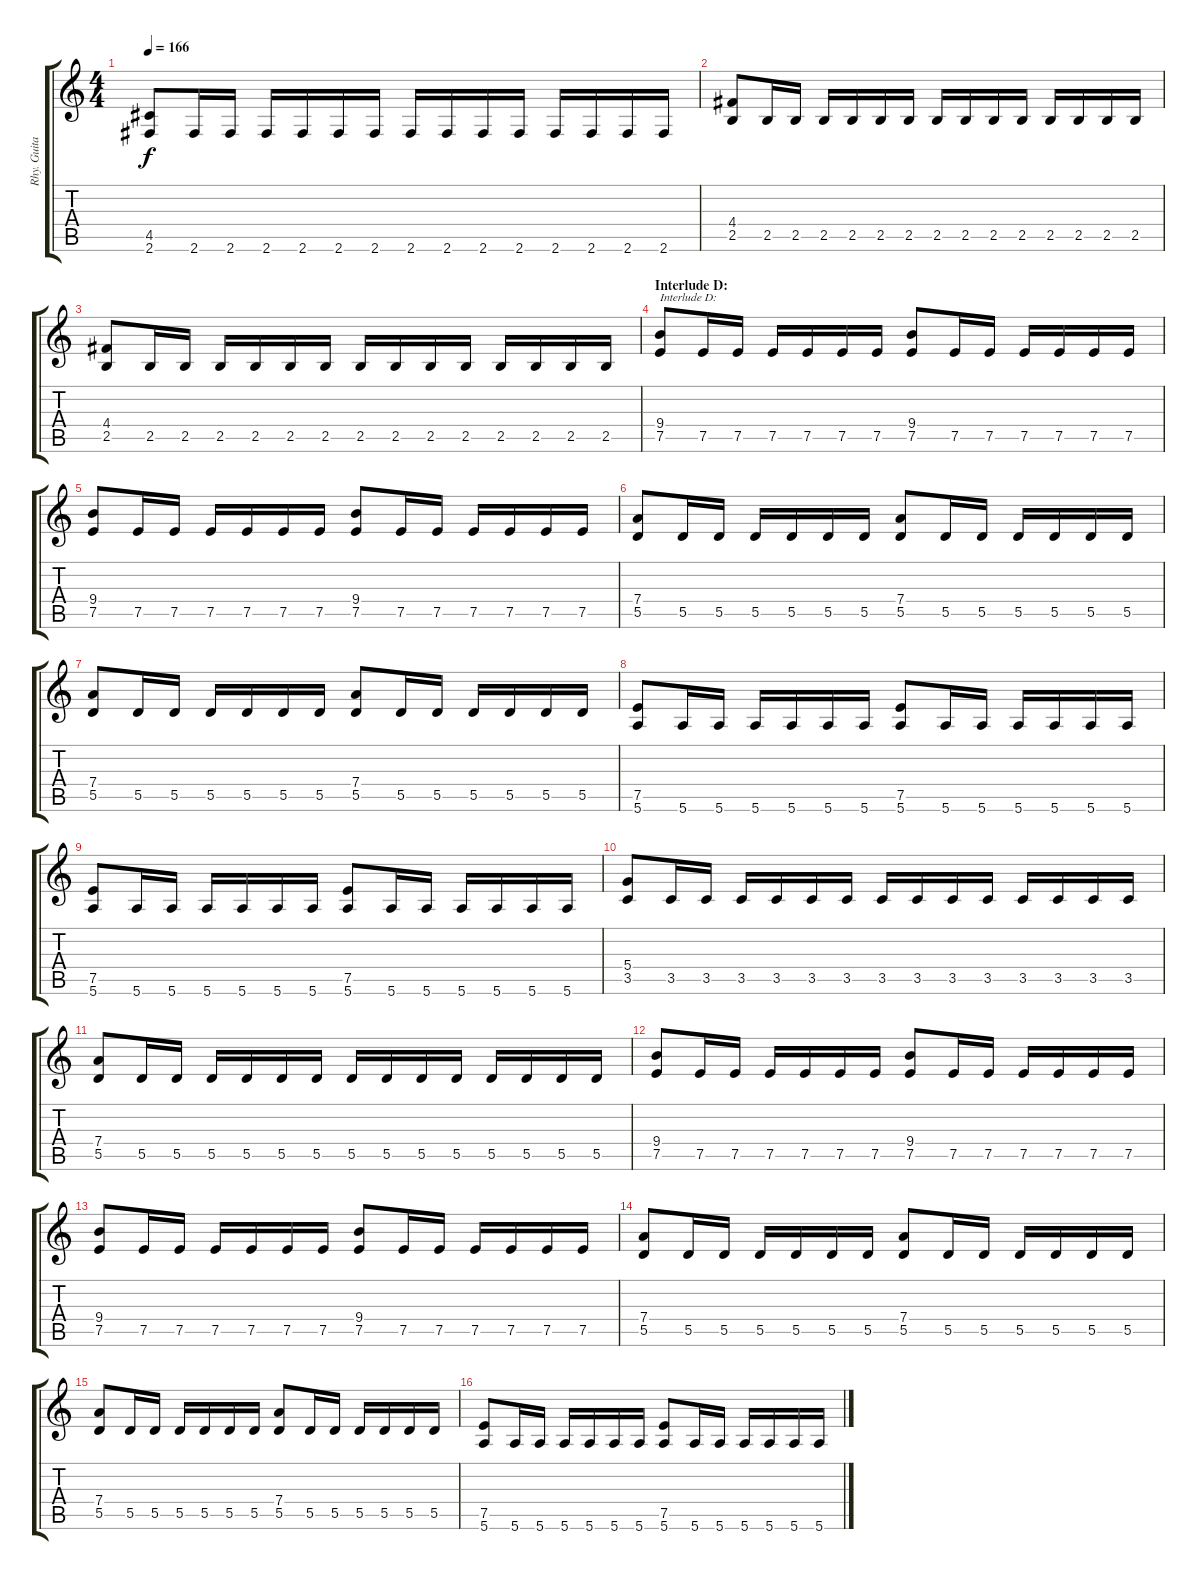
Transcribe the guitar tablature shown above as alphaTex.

\track ("Rhy. Guitar II" "Rhy. Guita") {instrument distortionguitar}
\staff {score tabs}
\tuning (E4 B3 G3 D3 A2 E2) {hide}
\ts (4 4)
\tempo 166
\clef g2
\ks c
(4.5 2.6).8{dy f} 2.6.16 2.6.16 2.6.16 2.6.16 2.6.16 2.6.16 2.6.16 2.6.16 2.6.16 2.6.16 2.6.16 2.6.16 2.6.16 2.6.16 |
(4.4 2.5).8 2.5.16 2.5.16 2.5.16 2.5.16 2.5.16 2.5.16 2.5.16 2.5.16 2.5.16 2.5.16 2.5.16 2.5.16 2.5.16 2.5.16 |
(4.4 2.5).8 2.5.16 2.5.16 2.5.16 2.5.16 2.5.16 2.5.16 2.5.16 2.5.16 2.5.16 2.5.16 2.5.16 2.5.16 2.5.16 2.5.16 |
\section ("" "Interlude D:")
(9.4 7.5).8{txt "Interlude D:"} 7.5.16 7.5.16 7.5.16 7.5.16 7.5.16 7.5.16 (9.4 7.5).8 7.5.16 7.5.16 7.5.16 7.5.16 7.5.16 7.5.16 |
(9.4 7.5).8 7.5.16 7.5.16 7.5.16 7.5.16 7.5.16 7.5.16 (9.4 7.5).8 7.5.16 7.5.16 7.5.16 7.5.16 7.5.16 7.5.16 |
(7.4 5.5).8 5.5.16 5.5.16 5.5.16 5.5.16 5.5.16 5.5.16 (7.4 5.5).8 5.5.16 5.5.16 5.5.16 5.5.16 5.5.16 5.5.16 |
(7.4 5.5).8 5.5.16 5.5.16 5.5.16 5.5.16 5.5.16 5.5.16 (7.4 5.5).8 5.5.16 5.5.16 5.5.16 5.5.16 5.5.16 5.5.16 |
(7.5 5.6).8 5.6.16 5.6.16 5.6.16 5.6.16 5.6.16 5.6.16 (7.5 5.6).8 5.6.16 5.6.16 5.6.16 5.6.16 5.6.16 5.6.16 |
(7.5 5.6).8 5.6.16 5.6.16 5.6.16 5.6.16 5.6.16 5.6.16 (7.5 5.6).8 5.6.16 5.6.16 5.6.16 5.6.16 5.6.16 5.6.16 |
(5.4 3.5).8 3.5.16 3.5.16 3.5.16 3.5.16 3.5.16 3.5.16 3.5.16 3.5.16 3.5.16 3.5.16 3.5.16 3.5.16 3.5.16 3.5.16 |
(7.4 5.5).8 5.5.16 5.5.16 5.5.16 5.5.16 5.5.16 5.5.16 5.5.16 5.5.16 5.5.16 5.5.16 5.5.16 5.5.16 5.5.16 5.5.16 |
(9.4 7.5).8 7.5.16 7.5.16 7.5.16 7.5.16 7.5.16 7.5.16 (9.4 7.5).8 7.5.16 7.5.16 7.5.16 7.5.16 7.5.16 7.5.16 |
(9.4 7.5).8 7.5.16 7.5.16 7.5.16 7.5.16 7.5.16 7.5.16 (9.4 7.5).8 7.5.16 7.5.16 7.5.16 7.5.16 7.5.16 7.5.16 |
(7.4 5.5).8 5.5.16 5.5.16 5.5.16 5.5.16 5.5.16 5.5.16 (7.4 5.5).8 5.5.16 5.5.16 5.5.16 5.5.16 5.5.16 5.5.16 |
(7.4 5.5).8 5.5.16 5.5.16 5.5.16 5.5.16 5.5.16 5.5.16 (7.4 5.5).8 5.5.16 5.5.16 5.5.16 5.5.16 5.5.16 5.5.16 |
(7.5 5.6).8 5.6.16 5.6.16 5.6.16 5.6.16 5.6.16 5.6.16 (7.5 5.6).8 5.6.16 5.6.16 5.6.16 5.6.16 5.6.16 5.6.16
